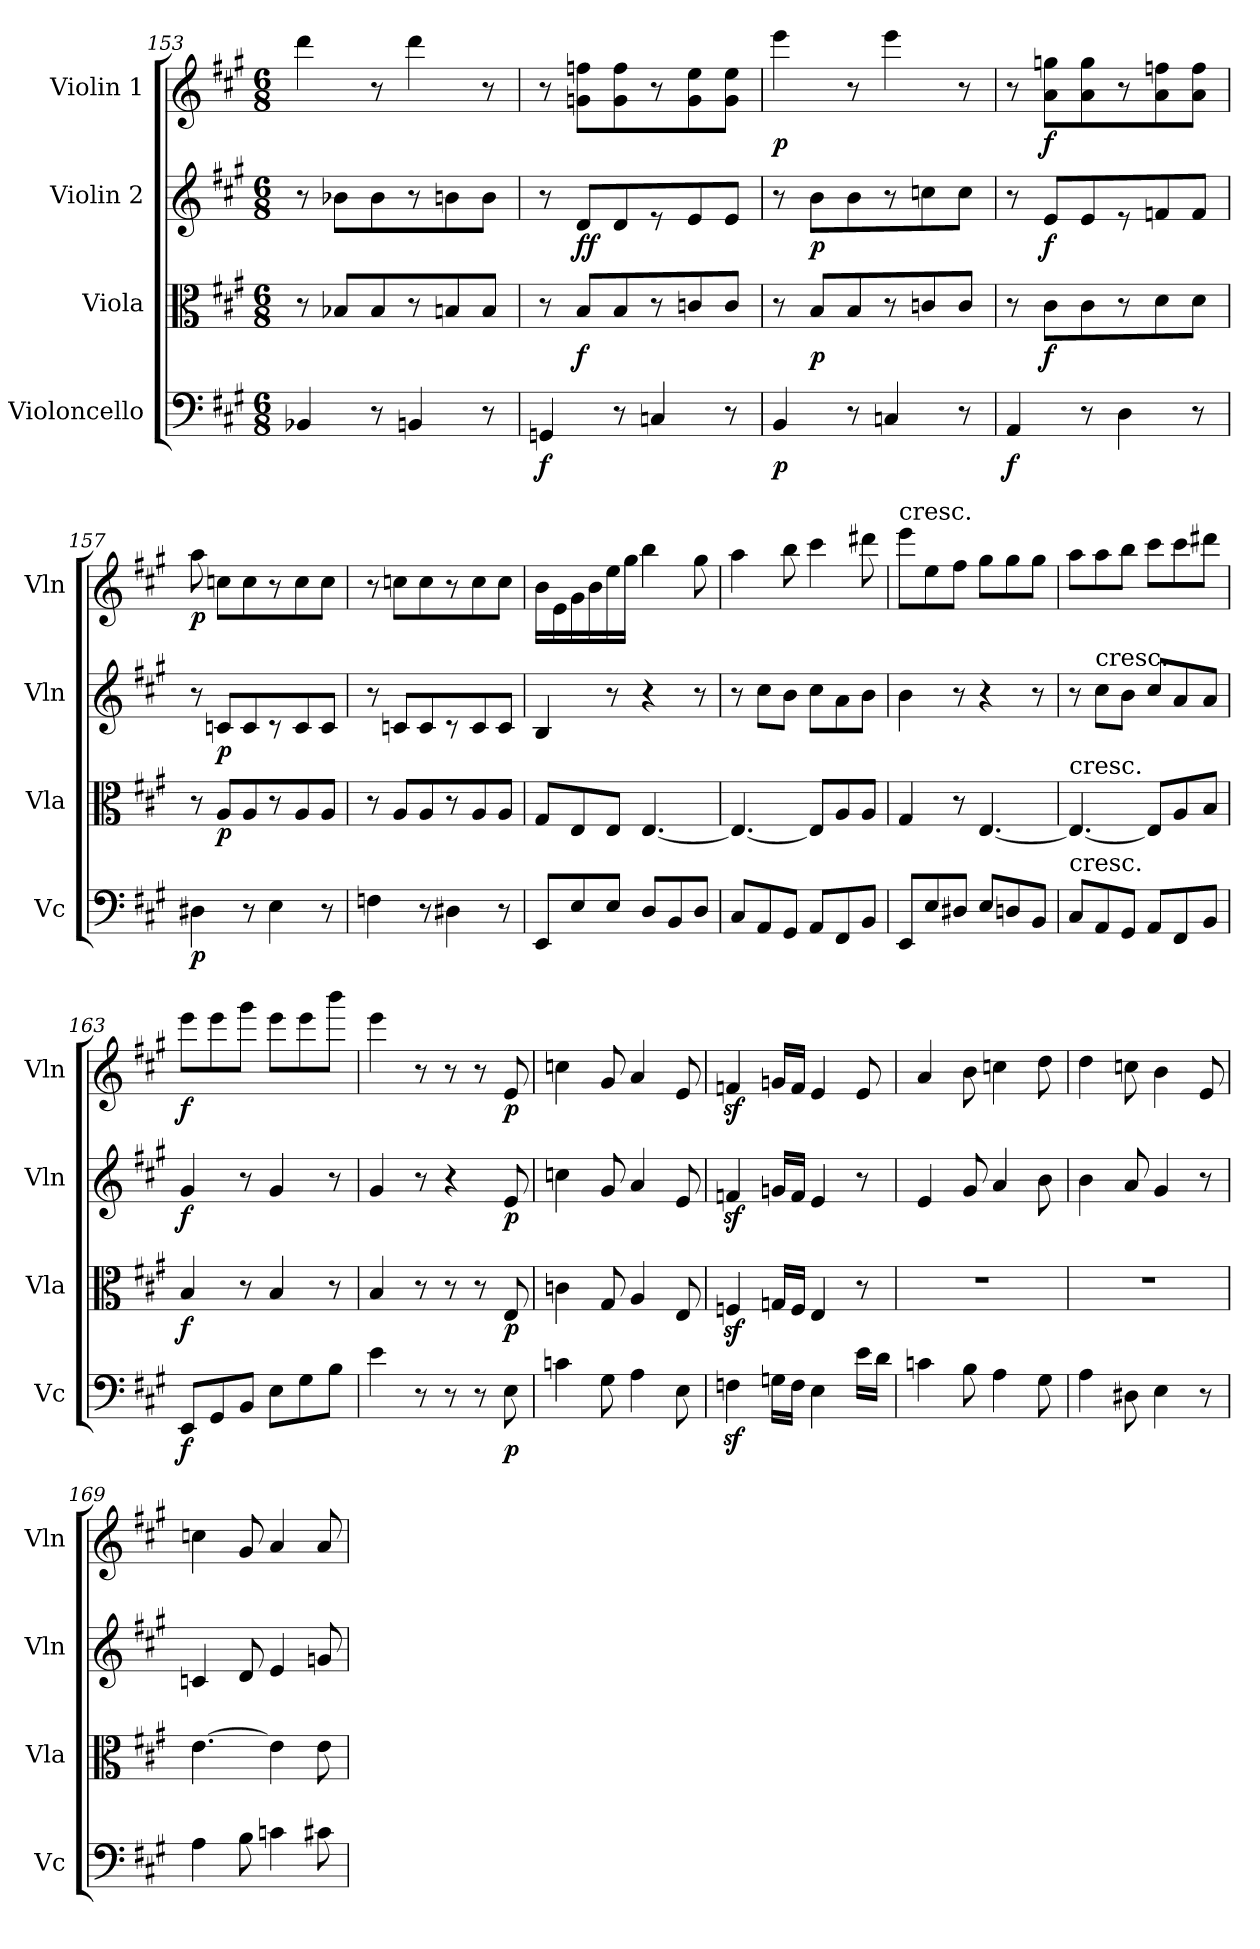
**kern	**dynam	**kern	**dynam	**kern	**dynam	**kern	**dynam
*part4	*part4	*part3	*part3	*part2	*part2	*part1	*part1
*staff4	*staff4	*staff3	*staff3	*staff2	*staff2	*staff1	*staff1
*I"Violoncello	*	*I"Viola	*	*I"Violin 2	*	*I"Violin 1	*
*I'Vc	*	*I'Vla	*	*I'Vln	*	*I'Vln	*
*clefF4	*	*clefC3	*	*clefG2	*	*clefG2	*
*k[f#c#g#]	*	*k[f#c#g#]	*	*k[f#c#g#]	*	*k[f#c#g#]	*
*A:	*	*A:	*	*A:	*	*A:	*
*M6/8	*	*M6/8	*	*M6/8	*	*M6/8	*
=153	=153	=153	=153	=153	=153	=153	=153
4BB-X/	.	8r	.	8r	.	4ddd\	.
.	.	8B-X/L	.	8b-X\L	.	.	.
8r	.	8B-/	.	8b-\	.	8r	.
4BBn/	.	8r	.	8r	.	4ddd\	.
.	.	8Bn/	.	8bn\	.	.	.
8r	.	8B/J	.	8b\J	.	8r	.
=154	=154	=154	=154	=154	=154	=154	=154
!	!LO:DY:b	!	!	!	!	!	!
4GGn/	f	8r	.	8r	.	8r	.
!	!	!	!LO:DY:b	!	!LO:DY:b	!	!
!	!	!	!	!	!LO:DY:n=1:b	!	!
.	.	8B/L	f	8d/L	f f	8gn\ 8ffn\L	.
8r	.	8B/	.	8d/	.	8g\ 8ff\	.
4Cn/	.	8r	.	8r	.	8r	.
.	.	8cn/	.	8e/	.	8g\ 8ee\	.
8r	.	8c/J	.	8e/J	.	8g\ 8ee\J	.
=155	=155	=155	=155	=155	=155	=155	=155
!	!LO:DY:b	!	!	!	!	!	!LO:DY:b
4BB/	p	8r	.	8r	.	4eee\	p
!	!	!	!LO:DY:b	!	!LO:DY:b	!	!
.	.	8B/L	p	8b\L	p	.	.
8r	.	8B/	.	8b\	.	8r	.
4Cn/	.	8r	.	8r	.	4eee\	.
.	.	8cn/	.	8ccn\	.	.	.
8r	.	8c/J	.	8cc\J	.	8r	.
!!LO:PB:g=z
=156	=156	=156	=156	=156	=156	=156	=156
!	!LO:DY:b	!	!	!	!	!	!
4AA/	f	8r	.	8r	.	8r	.
!	!	!	!LO:DY:b	!	!LO:DY:b	!	!LO:DY:b
.	.	8c#\L	f	8e/L	f	8a\ 8ggn\L	f
8r	.	8c#\	.	8e/	.	8a\ 8gg\	.
4D\	.	8r	.	8r	.	8r	.
.	.	8d\	.	8fn/	.	8a\ 8ffn\	.
8r	.	8d\J	.	8f/J	.	8a\ 8ff\J	.
=157	=157	=157	=157	=157	=157	=157	=157
!	!LO:DY:b	!	!	!	!	!	!LO:DY:b
4D#X\	p	8r	.	8r	.	8aa\	p
!	!	!	!LO:DY:b	!	!LO:DY:b	!	!
.	.	8A/L	p	8cn/L	p	8ccn\L	.
8r	.	8A/	.	8c/	.	8cc\	.
4E\	.	8r	.	8r	.	8r	.
.	.	8A/	.	8c/	.	8cc\	.
8r	.	8A/J	.	8c/J	.	8cc\J	.
=158	=158	=158	=158	=158	=158	=158	=158
4Fn\	.	8r	.	8r	.	8r	.
.	.	8A/L	.	8cn/L	.	8ccn\L	.
8r	.	8A/	.	8c/	.	8cc\	.
4D#X\	.	8r	.	8r	.	8r	.
.	.	8A/	.	8c/	.	8cc\	.
8r	.	8A/J	.	8c/J	.	8cc\J	.
=159	=159	=159	=159	=159	=159	=159	=159
8EE/L	.	8G#/L	.	4B/	.	16b\LL	.
.	.	.	.	.	.	16e\	.
8E/	.	8E/	.	.	.	16g#\	.
.	.	.	.	.	.	16b\	.
8E/J	.	8E/J	.	8r	.	16ee\	.
.	.	.	.	.	.	16gg#\JJ	.
8D/L	.	[4.E/	.	4r	.	4bb\	.
8BB/	.	.	.	.	.	.	.
8D/J	.	.	.	8r	.	8gg#\	.
!!LO:LB:g=z
=160	=160	=160	=160	=160	=160	=160	=160
8C#/L	.	4.E/_	.	8r	.	4aa\	.
8AA/	.	.	.	8cc#\L	.	.	.
8GG#/J	.	.	.	8b\J	.	8bb\	.
8AA/L	.	8E/L]	.	8cc#\L	.	4ccc#\	.
8FF#/	.	8A/	.	8a\	.	.	.
8BB/J	.	8A/J	.	8b\J	.	8ddd#X\	.
=161	=161	=161	=161	=161	=161	=161	=161
!	!	!	!	!	!	!LO:TX:a:t=cresc.	!
8EE/L	.	4G#/	.	4b\	.	8eee\L	.
8E/	.	.	.	.	.	8ee\	.
8D#X/J	.	8r	.	8r	.	8ff#\J	.
8E/L	.	[4.E/	.	4r	.	8gg#\L	.
8Dn/	.	.	.	.	.	8gg#\	.
8BB/J	.	.	.	8r	.	8gg#\J	.
=162	=162	=162	=162	=162	=162	=162	=162
!	!	!LO:TX:a:t=cresc.	!	!	!	!	!
!LO:TX:a:t=cresc.	!	!	!	!	!	!	!
8C#/L	.	4.E/_	.	8r	.	8aa\L	.
!	!	!	!	!LO:TX:a:t=cresc.	!	!	!
8AA/	.	.	.	8cc#\L	.	8aa\	.
8GG#/J	.	.	.	8b\J	.	8bb\J	.
8AA/L	.	8E/L]	.	8cc#/L	.	8ccc#\L	.
8FF#/	.	8A/	.	8a/	.	8ccc#\	.
8BB/J	.	8B/J	.	8a/J	.	8ddd#X\J	.
=163	=163	=163	=163	=163	=163	=163	=163
!	!LO:DY:b	!	!LO:DY:b	!	!LO:DY:b	!	!LO:DY:b
8EE/L	f	4B/	f	4g#/	f	8eee\L	f
8GG#/	.	.	.	.	.	8eee\	.
8BB/J	.	8r	.	8r	.	8ggg#\J	.
8E\L	.	4B/	.	4g#/	.	8eee\L	.
8G#\	.	.	.	.	.	8eee\	.
8B\J	.	8r	.	8r	.	8bbb\J	.
!!LO:PB:g=z
=164	=164	=164	=164	=164	=164	=164	=164
4e\	.	4B/	.	4g#/	.	4eee\	.
8r	.	8r	.	8r	.	8r	.
8r	.	8r	.	4r	.	8r	.
8r	.	8r	.	.	.	8r	.
!	!LO:DY:b	!	!LO:DY:b	!	!LO:DY:b	!	!LO:DY:b
8E\	p	8E/	p	8e/	p	8e/	p
!!LO:LB:g=z
=165	=165	=165	=165	=165	=165	=165	=165
4cn\	.	4cn\	.	4ccn\	.	4ccn\	.
8G#\	.	8G#/	.	8g#/	.	8g#/	.
4A\	.	4A/	.	4a/	.	4a/	.
8E\	.	8E/	.	8e/	.	8e/	.
=166	=166	=166	=166	=166	=166	=166	=166
4Fnz<\	.	4Fnz</	.	4fnz</	.	4fnz</	.
16Gn\LL	.	16Gn/LL	.	16gn/LL	.	16gn/LL	.
16F\JJ	.	16F/JJ	.	16f/JJ	.	16f/JJ	.
4E\	.	4E/	.	4e/	.	4e/	.
16e\LL	.	8r	.	8r	.	8e/	.
16d\JJ	.	.	.	.	.	.	.
=167	=167	=167	=167	=167	=167	=167	=167
4cn\	.	2.r	.	4e/	.	4a/	.
8B\	.	.	.	8g#/	.	8b\	.
4A\	.	.	.	4a/	.	4ccn\	.
8G#\	.	.	.	8b\	.	8dd\	.
=168	=168	=168	=168	=168	=168	=168	=168
4A\	.	2.r	.	4b\	.	4dd\	.
8D#X\	.	.	.	8a/	.	8ccn\	.
4E\	.	.	.	4g#/	.	4b\	.
8r	.	.	.	8r	.	8e/	.
!!LO:PB:g=z
=169	=169	=169	=169	=169	=169	=169	=169
4A\	.	[4.e\	.	4cn/	.	4ccn\	.
8B\	.	.	.	8d/	.	8g#/	.
4cn\	.	4e\]	.	4e/	.	4a/	.
8c#X\	.	8e\	.	8gn/	.	8a/	.
=	=	=	=	=	=	=	=
*-	*-	*-	*-	*-	*-	*-	*-
